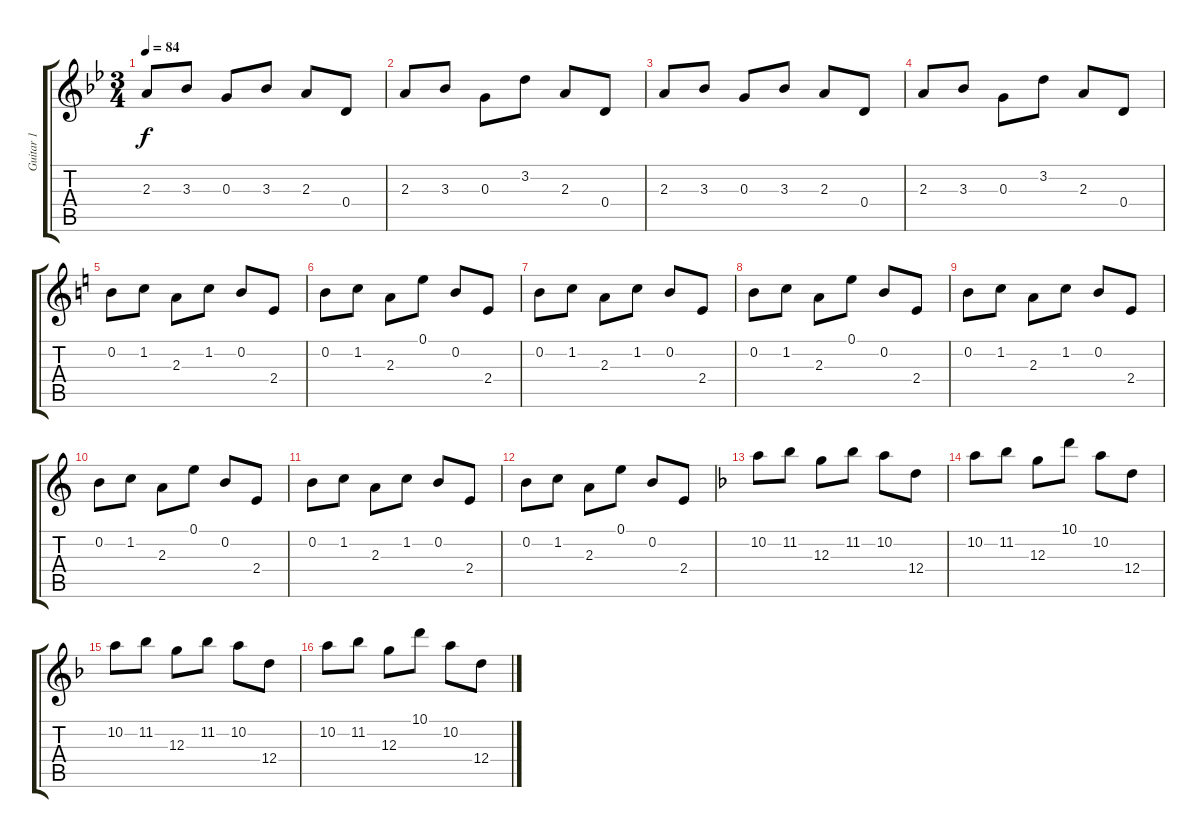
\track ("Guitar 1" "Guitar 1") {instrument electricguitarclean}
\staff {score tabs}
\tuning (E4 B3 G3 D3 A2 E2) {hide}
\ts (3 4)
\tempo 84
\clef g2
\ks gminor
2.3.8{dy f} 3.3.8 0.3.8 3.3.8 2.3.8 0.4.8 |
2.3.8 3.3.8 0.3.8 3.2.8 2.3.8 0.4.8 |
2.3.8 3.3.8 0.3.8 3.3.8 2.3.8 0.4.8 |
2.3.8 3.3.8 0.3.8 3.2.8 2.3.8 0.4.8 |
\ks aminor
0.2.8 1.2.8 2.3.8 1.2.8 0.2.8 2.4.8 |
0.2.8 1.2.8 2.3.8 0.1.8 0.2.8 2.4.8 |
0.2.8 1.2.8 2.3.8 1.2.8 0.2.8 2.4.8 |
0.2.8 1.2.8 2.3.8 0.1.8 0.2.8 2.4.8 |
0.2.8 1.2.8 2.3.8 1.2.8 0.2.8 2.4.8 |
0.2.8 1.2.8 2.3.8 0.1.8 0.2.8 2.4.8 |
0.2.8 1.2.8 2.3.8 1.2.8 0.2.8 2.4.8 |
0.2.8 1.2.8 2.3.8 0.1.8 0.2.8 2.4.8 |
\ks dminor
10.2.8 11.2.8 12.3.8 11.2.8 10.2.8 12.4.8 |
10.2.8 11.2.8 12.3.8 10.1.8 10.2.8 12.4.8 |
10.2.8 11.2.8 12.3.8 11.2.8 10.2.8 12.4.8 |
10.2.8 11.2.8 12.3.8 10.1.8 10.2.8 12.4.8
